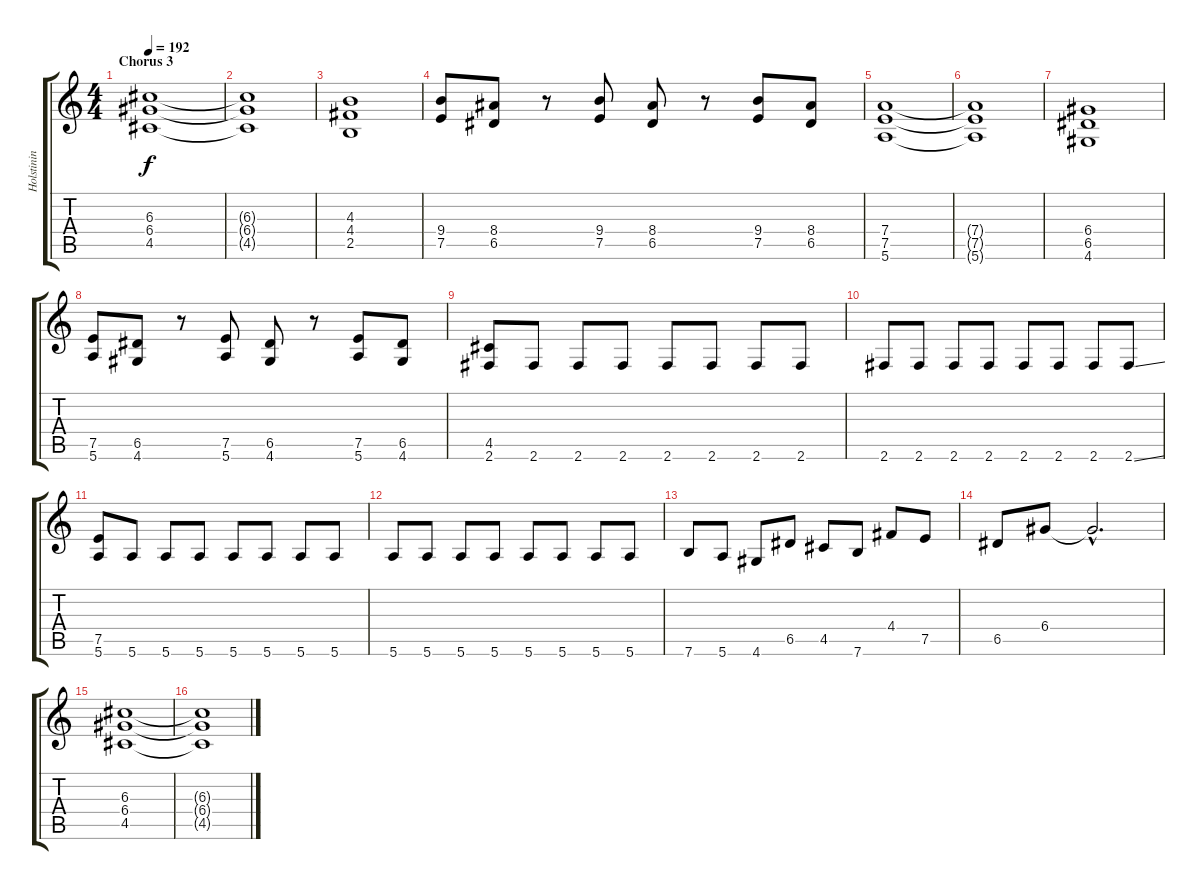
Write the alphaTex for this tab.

\track ("Holstinin 2" "Holstinin ") {instrument overdrivenguitar}
\staff {score tabs}
\tuning (E4 B3 G3 D3 A2 E2) {hide}
\ts (4 4)
\section ("" "Chorus 3")
\tempo 192
\clef g2
\ks c
(6.3 6.4 4.5).1{dy f} |
(6.3{t} 6.4{t} 4.5{t}).1 |
(4.3 4.4 2.5).1 |
(9.4 7.5).8 (8.4 6.5).8 r.8 (9.4 7.5).8 (8.4 6.5).8 r.8 (9.4 7.5).8 (8.4 6.5).8 |
(7.4 7.5 5.6).1 |
(7.4{t} 7.5{t} 5.6{t}).1 |
(6.4 6.5 4.6).1 |
(7.5 5.6).8 (6.5 4.6).8 r.8 (7.5 5.6).8 (6.5 4.6).8 r.8 (7.5 5.6).8 (6.5 4.6).8 |
(4.5 2.6).8 2.6.8 2.6.8 2.6.8 2.6.8 2.6.8 2.6.8 2.6.8 |
2.6.8 2.6.8 2.6.8 2.6.8 2.6.8 2.6.8 2.6.8 2.6{ss}.8 |
(7.5 5.6).8 5.6.8 5.6.8 5.6.8 5.6.8 5.6.8 5.6.8 5.6.8 |
5.6.8 5.6.8 5.6.8 5.6.8 5.6.8 5.6.8 5.6.8 5.6.8 |
7.6.8 5.6.8 4.6.8 6.5.8 4.5.8 7.6.8 4.4.8 7.5.8 |
6.5.8 6.4.8 6.4{hac t}.2{d} |
(6.3 6.4 4.5).1 |
(6.3{t} 6.4{t} 4.5{t}).1
